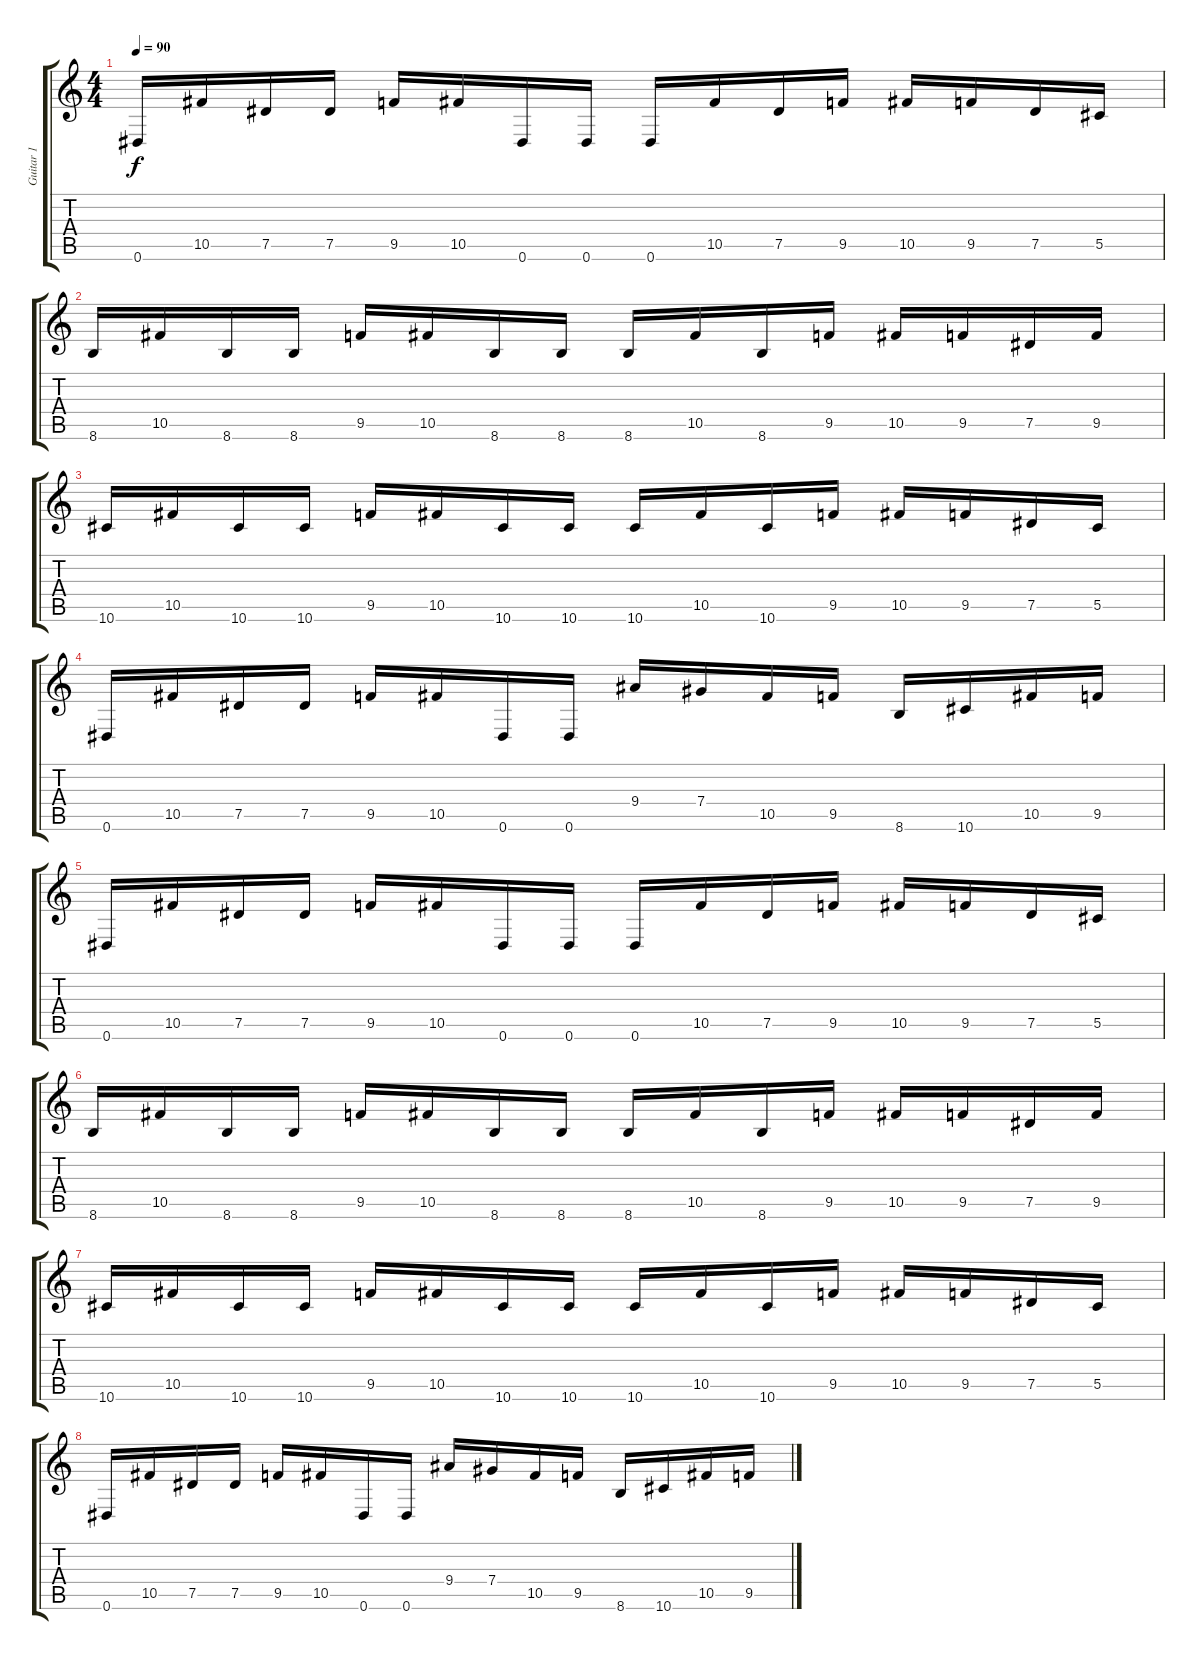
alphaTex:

\track ("Guitar 1" "Guitar 1") {instrument distortionguitar}
\staff {score tabs}
\tuning (Eb4 Bb3 Gb3 Db3 Ab2 Eb2) {hide}
\ts (4 4)
\tempo 90
\clef g2
\ks c
0.6.16{dy f} 10.5.16 7.5.16 7.5.16 9.5.16 10.5.16 0.6.16 0.6.16 0.6.16 10.5.16 7.5.16 9.5.16 10.5.16 9.5.16 7.5.16 5.5.16 |
8.6.16 10.5.16 8.6.16 8.6.16 9.5.16 10.5.16 8.6.16 8.6.16 8.6.16 10.5.16 8.6.16 9.5.16 10.5.16 9.5.16 7.5.16 9.5.16 |
10.6.16 10.5.16 10.6.16 10.6.16 9.5.16 10.5.16 10.6.16 10.6.16 10.6.16 10.5.16 10.6.16 9.5.16 10.5.16 9.5.16 7.5.16 5.5.16 |
0.6.16 10.5.16 7.5.16 7.5.16 9.5.16 10.5.16 0.6.16 0.6.16 9.4.16 7.4.16 10.5.16 9.5.16 8.6.16 10.6.16 10.5.16 9.5.16 |
0.6.16 10.5.16 7.5.16 7.5.16 9.5.16 10.5.16 0.6.16 0.6.16 0.6.16 10.5.16 7.5.16 9.5.16 10.5.16 9.5.16 7.5.16 5.5.16 |
8.6.16 10.5.16 8.6.16 8.6.16 9.5.16 10.5.16 8.6.16 8.6.16 8.6.16 10.5.16 8.6.16 9.5.16 10.5.16 9.5.16 7.5.16 9.5.16 |
10.6.16 10.5.16 10.6.16 10.6.16 9.5.16 10.5.16 10.6.16 10.6.16 10.6.16 10.5.16 10.6.16 9.5.16 10.5.16 9.5.16 7.5.16 5.5.16 |
0.6.16 10.5.16 7.5.16 7.5.16 9.5.16 10.5.16 0.6.16 0.6.16 9.4.16 7.4.16 10.5.16 9.5.16 8.6.16 10.6.16 10.5.16 9.5.16
